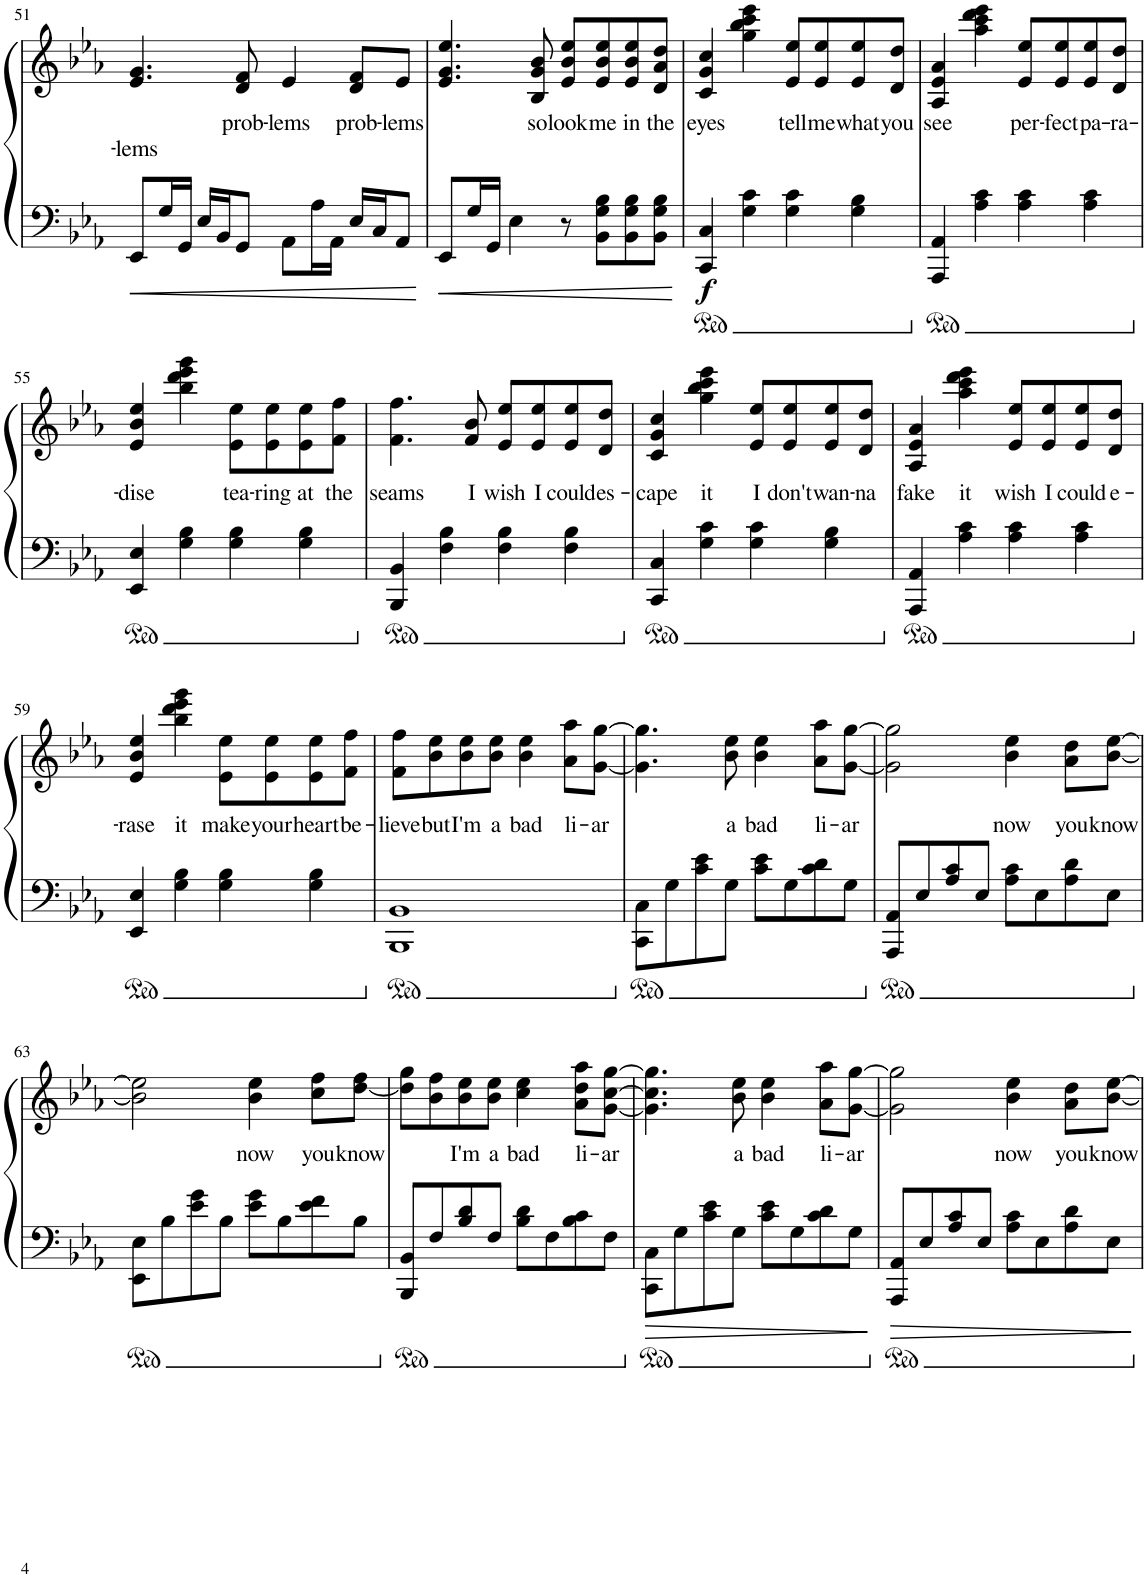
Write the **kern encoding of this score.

**kern	**kern	**text	**text	**dynam
*part1	*part1	*part1	*part1	*part1
*staff2	*staff1	*staff1	*staff1	*staff1/2
*I"Piano	*	*	*	*
*I'Pno.	*	*	*	*
!!LO:PB:g=z
*clefF4	*clefG2	*	*	*
*k[b-e-a-]	*k[b-e-a-]	*	*	*
*M4/4	*M4/4	*	*	*
=51	=51	=51	=51	=51
!	!	!	!LO:LY:b	!
8EE-/L	4.e-/ 4.g/	.	-lems	.
16G/L	.	.	.	.
16GG/JJ	.	.	.	.
16E-/LL	.	.	.	.
16BB-/J	.	.	.	.
!	!	!LO:LY:b	!	!
8GG/J	8d/ 8f/	prob-	.	.
!	!	!LO:LY:b	!	!
8AA-\L	4e-/	-lems	.	.
16A-\L	.	.	.	.
16AA-\JJ	.	.	.	.
!	!	!LO:LY:b	!	!
16E-/LL	8d/ 8f/L	prob-	.	.
16C/J	.	.	.	.
!	!	!LO:LY:b	!	!
8AA-/J	8e-/J	-lems	.	.
=52	=52	=52	=52	=52
8EE-/L	4.e-/ 4.g/ 4.ee-/	.	.	.
16G/L	.	.	.	.
16GG/JJ	.	.	.	.
4E-\	.	.	.	.
!	!	!LO:LY:b	!	!
.	8B-/ 8g/ 8b-/	so	.	.
!	!	!LO:LY:b	!	!
8r	8e-/ 8b-/ 8ee-/L	look	.	.
!	!	!LO:LY:b	!	!
8BB-\ 8G\ 8B-\L	8e-/ 8b-/ 8ee-/	me	.	.
!	!	!LO:LY:b	!	!
8BB-\ 8G\ 8B-\	8e-/ 8b-/ 8ee-/	in	.	.
!	!	!LO:LY:b	!	!
8BB-\ 8G\ 8B-\J	8d/ 8a-/ 8dd/J	the	.	.
=53	=53	=53	=53	=53
!	!	!LO:LY:b	!	!LO:DY:b=2
4CC/ 4C/	4c/ 4g/ 4cc/	eyes	.	f
4G\ 4c\	4gg\ 4bb-\ 4ccc\ 4eee-\	.	.	.
!	!	!LO:LY:b	!	!
4G\ 4c\	8e-/ 8ee-/L	tell	.	.
!	!	!LO:LY:b	!	!
.	8e-/ 8ee-/	me	.	.
!	!	!LO:LY:b	!	!
4G\ 4B-\	8e-/ 8ee-/	what	.	.
!	!	!LO:LY:b	!	!
.	8d/ 8dd/J	you	.	.
=54	=54	=54	=54	=54
!	!	!LO:LY:b	!	!
4AAA-/ 4AA-/	4A-/ 4e-/ 4a-/	see	.	.
4A-\ 4c\	4aa-\ 4ccc\ 4ddd\ 4eee-\	.	.	.
!	!	!LO:LY:b	!	!
4A-\ 4c\	8e-/ 8ee-/L	per-	.	.
!	!	!LO:LY:b	!	!
.	8e-/ 8ee-/	-fect	.	.
!	!	!LO:LY:b	!	!
4A-\ 4c\	8e-/ 8ee-/	pa-	.	.
!	!	!LO:LY:b	!	!
.	8d/ 8dd/J	-ra-	.	.
!!LO:LB:g=z
=55	=55	=55	=55	=55
!	!	!LO:LY:b	!	!
4EE-/ 4E-/	4e-/ 4b-/ 4ee-/	-dise	.	.
4G\ 4B-\	4bb-\ 4ddd\ 4eee-\ 4ggg\	.	.	.
!	!	!LO:LY:b	!	!
4G\ 4B-\	8e-\ 8ee-\L	tea-	.	.
!	!	!LO:LY:b	!	!
.	8e-\ 8ee-\	-ring	.	.
!	!	!LO:LY:b	!	!
4G\ 4B-\	8e-\ 8ee-\	at	.	.
!	!	!LO:LY:b	!	!
.	8f\ 8ff\J	the	.	.
=56	=56	=56	=56	=56
!	!	!LO:LY:b	!	!
4BBB-/ 4BB-/	4.f\ 4.ff\	seams	.	.
4F\ 4B-\	.	.	.	.
!	!	!LO:LY:b	!	!
.	8f/ 8b-/	I	.	.
!	!	!LO:LY:b	!	!
4F\ 4B-\	8e-/ 8ee-/L	wish	.	.
!	!	!LO:LY:b	!	!
.	8e-/ 8ee-/	I	.	.
!	!	!LO:LY:b	!	!
4F\ 4B-\	8e-/ 8ee-/	could	.	.
!	!	!LO:LY:b	!	!
.	8d/ 8dd/J	es-	.	.
=57	=57	=57	=57	=57
!	!	!LO:LY:b	!	!
4CC/ 4C/	4c/ 4g/ 4cc/	-cape	.	.
!	!	!LO:LY:b	!	!
4G\ 4c\	4gg\ 4bb-\ 4ccc\ 4eee-\	it	.	.
!	!	!LO:LY:b	!	!
4G\ 4c\	8e-/ 8ee-/L	I	.	.
!	!	!LO:LY:b	!	!
.	8e-/ 8ee-/	don't	.	.
!	!	!LO:LY:b	!	!
4G\ 4B-\	8e-/ 8ee-/	wan-	.	.
!	!	!LO:LY:b	!	!
.	8d/ 8dd/J	-na	.	.
=58	=58	=58	=58	=58
!	!	!LO:LY:b	!	!
4AAA-/ 4AA-/	4A-/ 4e-/ 4a-/	fake	.	.
!	!	!LO:LY:b	!	!
4A-\ 4c\	4aa-\ 4ccc\ 4ddd\ 4eee-\	it	.	.
!	!	!LO:LY:b	!	!
4A-\ 4c\	8e-/ 8ee-/L	wish	.	.
!	!	!LO:LY:b	!	!
.	8e-/ 8ee-/	I	.	.
!	!	!LO:LY:b	!	!
4A-\ 4c\	8e-/ 8ee-/	could	.	.
!	!	!LO:LY:b	!	!
.	8d/ 8dd/J	e-	.	.
!!LO:LB:g=z
=59	=59	=59	=59	=59
!	!	!LO:LY:b	!	!
4EE-/ 4E-/	4e-/ 4b-/ 4ee-/	-rase	.	.
!	!	!LO:LY:b	!	!
4G\ 4B-\	4bb-\ 4ddd\ 4eee-\ 4ggg\	it	.	.
!	!	!LO:LY:b	!	!
4G\ 4B-\	8e-\ 8ee-\L	make	.	.
!	!	!LO:LY:b	!	!
.	8e-\ 8ee-\	your	.	.
!	!	!LO:LY:b	!	!
4G\ 4B-\	8e-\ 8ee-\	heart	.	.
!	!	!LO:LY:b	!	!
.	8f\ 8ff\J	be-	.	.
=60	=60	=60	=60	=60
!	!	!LO:LY:b	!	!
1BBB- 1BB-	8f\ 8ff\L	-lieve	.	.
!	!	!LO:LY:b	!	!
.	8b-\ 8ee-\	but	.	.
!	!	!LO:LY:b	!	!
.	8b-\ 8ee-\	I'm	.	.
!	!	!LO:LY:b	!	!
.	8b-\ 8ee-\J	a	.	.
!	!	!LO:LY:b	!	!
.	4b-\ 4ee-\	bad	.	.
!	!	!LO:LY:b	!	!
.	8a-\ 8aa-\L	li-	.	.
!	!	!LO:LY:b	!	!
.	[8g\ [8gg\J	-ar	.	.
=61	=61	=61	=61	=61
8CC\ 8C\L	4.g\] 4.gg\]	.	.	.
8G\	.	.	.	.
8c\ 8e-\	.	.	.	.
!	!	!LO:LY:b	!	!
8G\J	8b-\ 8ee-\	a	.	.
!	!	!LO:LY:b	!	!
8c\ 8e-\L	4b-\ 4ee-\	bad	.	.
8G\	.	.	.	.
!	!	!LO:LY:b	!	!
8c\ 8d\	8a-\ 8aa-\L	li-	.	.
!	!	!LO:LY:b	!	!
8G\J	[8g\ [8gg\J	-ar	.	.
=62	=62	=62	=62	=62
8AAA-/ 8AA-/L	2g\] 2gg\]	.	.	.
8E-/	.	.	.	.
8A-/ 8c/	.	.	.	.
8E-/J	.	.	.	.
!	!	!LO:LY:b	!	!
8A-\ 8c\L	4b-\ 4ee-\	now	.	.
8E-\	.	.	.	.
!	!	!LO:LY:b	!	!
8A-\ 8d\	8a-\ 8dd\L	you	.	.
!	!	!LO:LY:b	!	!
8E-\J	[8b-\ [8ee-\J	know	.	.
!!LO:LB:g=z
=63	=63	=63	=63	=63
8EE-\ 8E-\L	2b-\] 2ee-\]	.	.	.
8B-\	.	.	.	.
8e-\ 8g\	.	.	.	.
8B-\J	.	.	.	.
!	!	!LO:LY:b	!	!
8e-\ 8g\L	4b-\ 4ee-\	now	.	.
8B-\	.	.	.	.
!	!	!LO:LY:b	!	!
8e-\ 8f\	8cc\ 8ff\L	you	.	.
!	!	!LO:LY:b	!	!
8B-\J	[8dd\ 8ff\J	know	.	.
=64	=64	=64	=64	=64
8BBB-/ 8BB-/L	8dd\] 8gg\L	.	.	.
8F/	8b-\ 8ff\	.	.	.
!	!	!LO:LY:b	!	!
8B-/ 8d/	8b-\ 8ee-\	I'm	.	.
!	!	!LO:LY:b	!	!
8F/J	8b-\ 8ee-\J	a	.	.
!	!	!LO:LY:b	!	!
8B-\ 8d\L	4cc\ 4ee-\	bad	.	.
8F\	.	.	.	.
!	!	!LO:LY:b	!	!
8B-\ 8c\	8a-\ 8dd\ 8aa-\L	li-	.	.
!	!	!LO:LY:b	!	!
8F\J	[8g\ [8cc\ [8gg\J	-ar	.	.
=65	=65	=65	=65	=65
8CC\ 8C\L	4.g\] 4.cc\] 4.gg\]	.	.	.
8G\	.	.	.	.
8c\ 8e-\	.	.	.	.
!	!	!LO:LY:b	!	!
8G\J	8b-\ 8ee-\	a	.	.
!	!	!LO:LY:b	!	!
8c\ 8e-\L	4b-\ 4ee-\	bad	.	.
8G\	.	.	.	.
!	!	!LO:LY:b	!	!
8c\ 8d\	8a-\ 8aa-\L	li-	.	.
!	!	!LO:LY:b	!	!
8G\J	[8g\ [8gg\J	-ar	.	.
=66	=66	=66	=66	=66
8AAA-/ 8AA-/L	2g\] 2gg\]	.	.	.
8E-/	.	.	.	.
8A-/ 8c/	.	.	.	.
8E-/J	.	.	.	.
!	!	!LO:LY:b	!	!
8A-\ 8c\L	4b-\ 4ee-\	now	.	.
8E-\	.	.	.	.
!	!	!LO:LY:b	!	!
8A-\ 8d\	8a-\ 8dd\L	you	.	.
!	!	!LO:LY:b	!	!
8E-\J	[8b-\ [8ee-\J	know	.	.
=	=	=	=	=
*-	*-	*-	*-	*-
